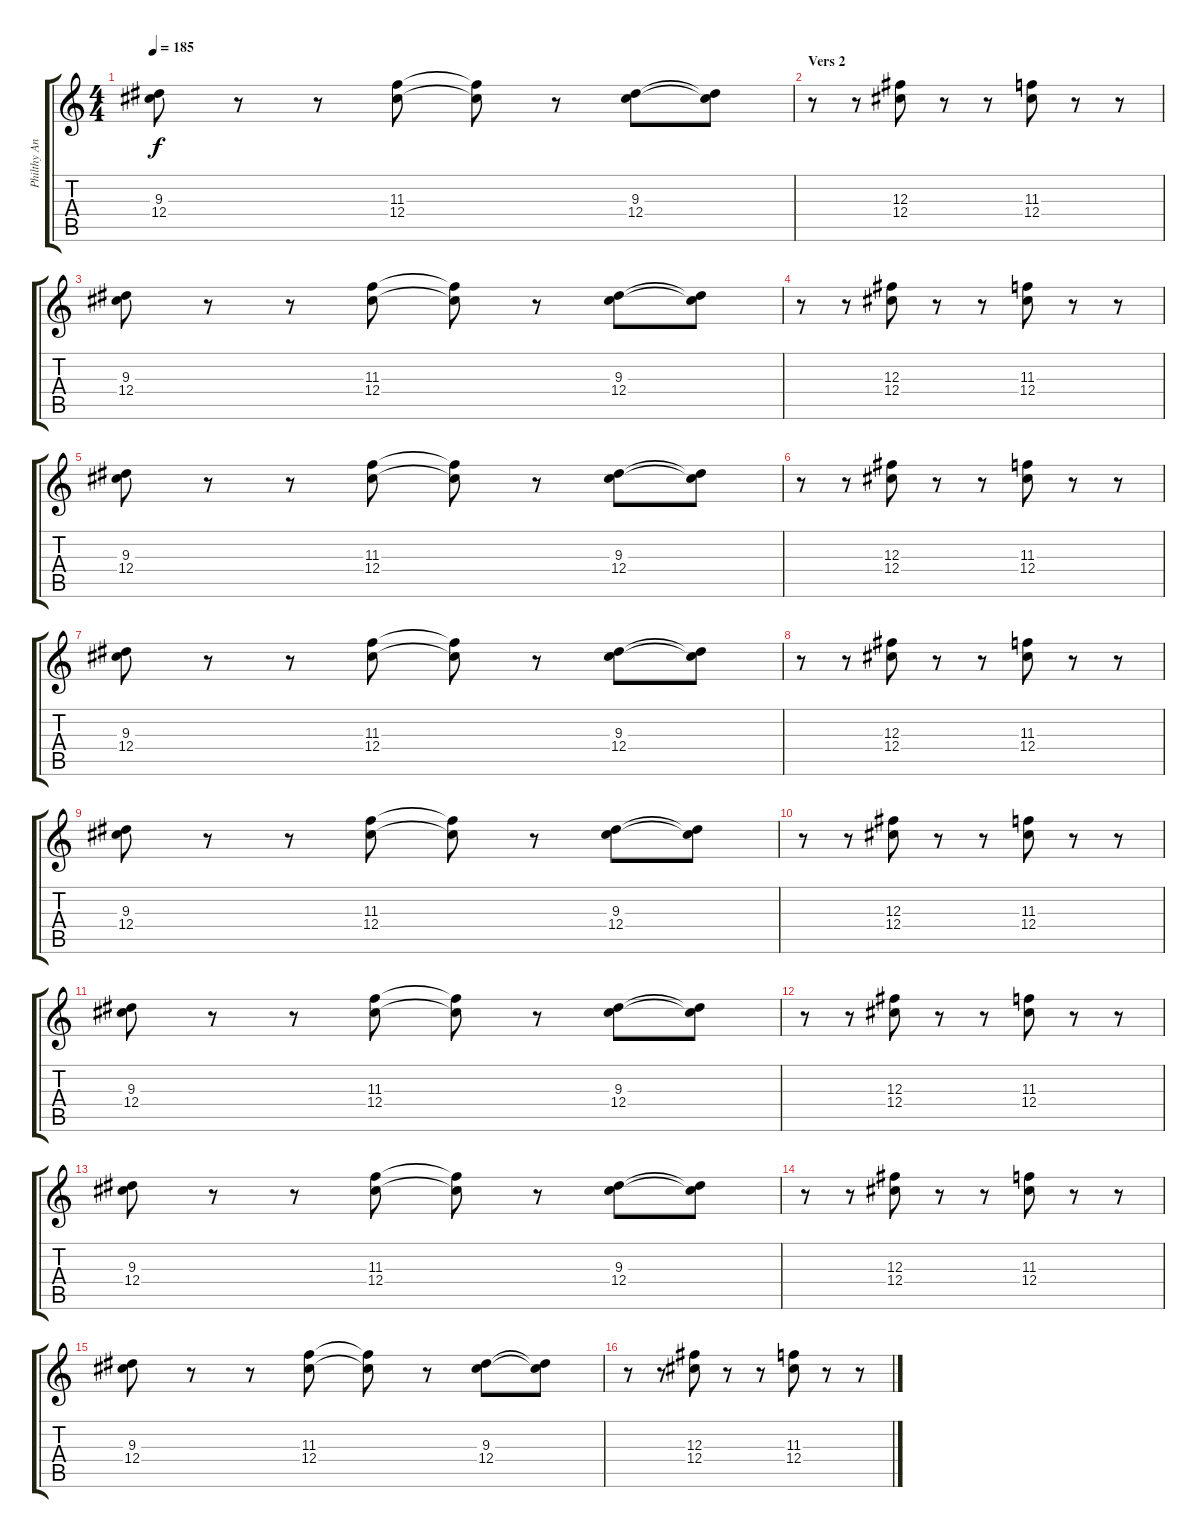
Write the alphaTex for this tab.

\track ("Philthy Animal Taylor" "Philthy An") {instrument distortionguitar}
\staff {score tabs}
\tuning (Eb4 Bb3 Gb3 Db3 Ab2 Eb2) {hide}
\ts (4 4)
\tempo 185
\clef g2
\ks c
(9.3 12.4).8{dy f} r.8 r.8 (11.3 12.4).8 (11.3{t} 12.4{t}).8 r.8 (9.3 12.4).8 (9.3{t} 12.4{t}).8 |
\section ("" "Vers 2")
r.8 r.8 (12.3 12.4).8 r.8 r.8 (11.3 12.4).8 r.8 r.8 |
(9.3 12.4).8 r.8 r.8 (11.3 12.4).8 (11.3{t} 12.4{t}).8 r.8 (9.3 12.4).8 (9.3{t} 12.4{t}).8 |
r.8 r.8 (12.3 12.4).8 r.8 r.8 (11.3 12.4).8 r.8 r.8 |
(9.3 12.4).8 r.8 r.8 (11.3 12.4).8 (11.3{t} 12.4{t}).8 r.8 (9.3 12.4).8 (9.3{t} 12.4{t}).8 |
r.8 r.8 (12.3 12.4).8 r.8 r.8 (11.3 12.4).8 r.8 r.8 |
(9.3 12.4).8 r.8 r.8 (11.3 12.4).8 (11.3{t} 12.4{t}).8 r.8 (9.3 12.4).8 (9.3{t} 12.4{t}).8 |
r.8 r.8 (12.3 12.4).8 r.8 r.8 (11.3 12.4).8 r.8 r.8 |
(9.3 12.4).8 r.8 r.8 (11.3 12.4).8 (11.3{t} 12.4{t}).8 r.8 (9.3 12.4).8 (9.3{t} 12.4{t}).8 |
r.8 r.8 (12.3 12.4).8 r.8 r.8 (11.3 12.4).8 r.8 r.8 |
(9.3 12.4).8 r.8 r.8 (11.3 12.4).8 (11.3{t} 12.4{t}).8 r.8 (9.3 12.4).8 (9.3{t} 12.4{t}).8 |
r.8 r.8 (12.3 12.4).8 r.8 r.8 (11.3 12.4).8 r.8 r.8 |
(9.3 12.4).8 r.8 r.8 (11.3 12.4).8 (11.3{t} 12.4{t}).8 r.8 (9.3 12.4).8 (9.3{t} 12.4{t}).8 |
r.8 r.8 (12.3 12.4).8 r.8 r.8 (11.3 12.4).8 r.8 r.8 |
(9.3 12.4).8 r.8 r.8 (11.3 12.4).8 (11.3{t} 12.4{t}).8 r.8 (9.3 12.4).8 (9.3{t} 12.4{t}).8 |
r.8 r.8 (12.3 12.4).8 r.8 r.8 (11.3 12.4).8 r.8 r.8
